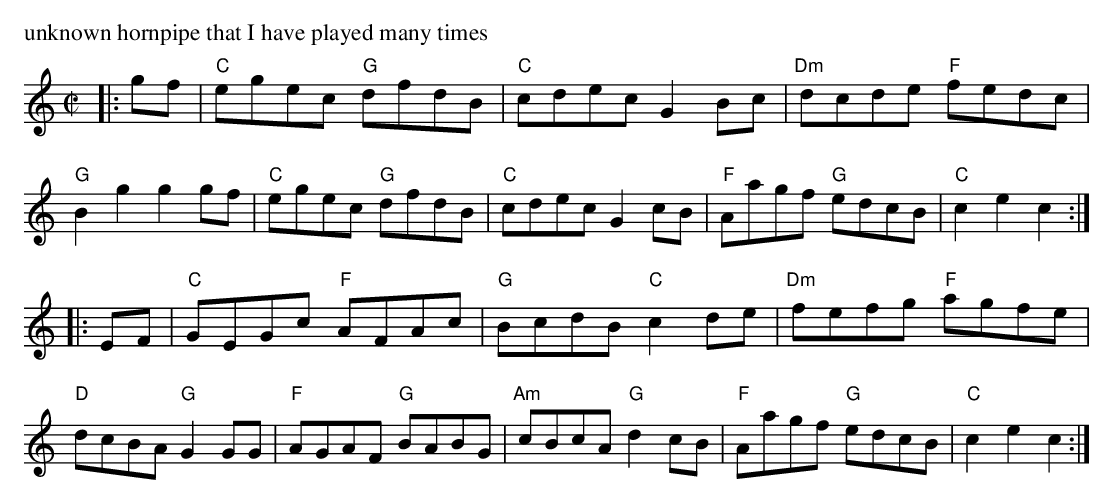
X:1
P: unknown hornpipe that I have played many times
M: C|
L: 1/8
K: C
|: gf|"C"egec "G"dfdB| "C"cdec G2 Bc| "Dm"dcde "F"fedc|"G"B2 g2 g2 gf|\
"C"egec "G"dfdB| "C"cdec G2 cB| "F"Aagf "G"edcB|"C"c2 e2 c2 :|
|: EF|"C"GEGc "F"AFAc|"G"BcdB "C"c2 de|"Dm"fefg "F"agfe|"D"dcBA "G"G2 GG|\
"F"AGAF "G"BABG |"Am"cBcA "G"d2 cB|"F"Aagf "G"edcB|"C"c2 e2 c2 :|
